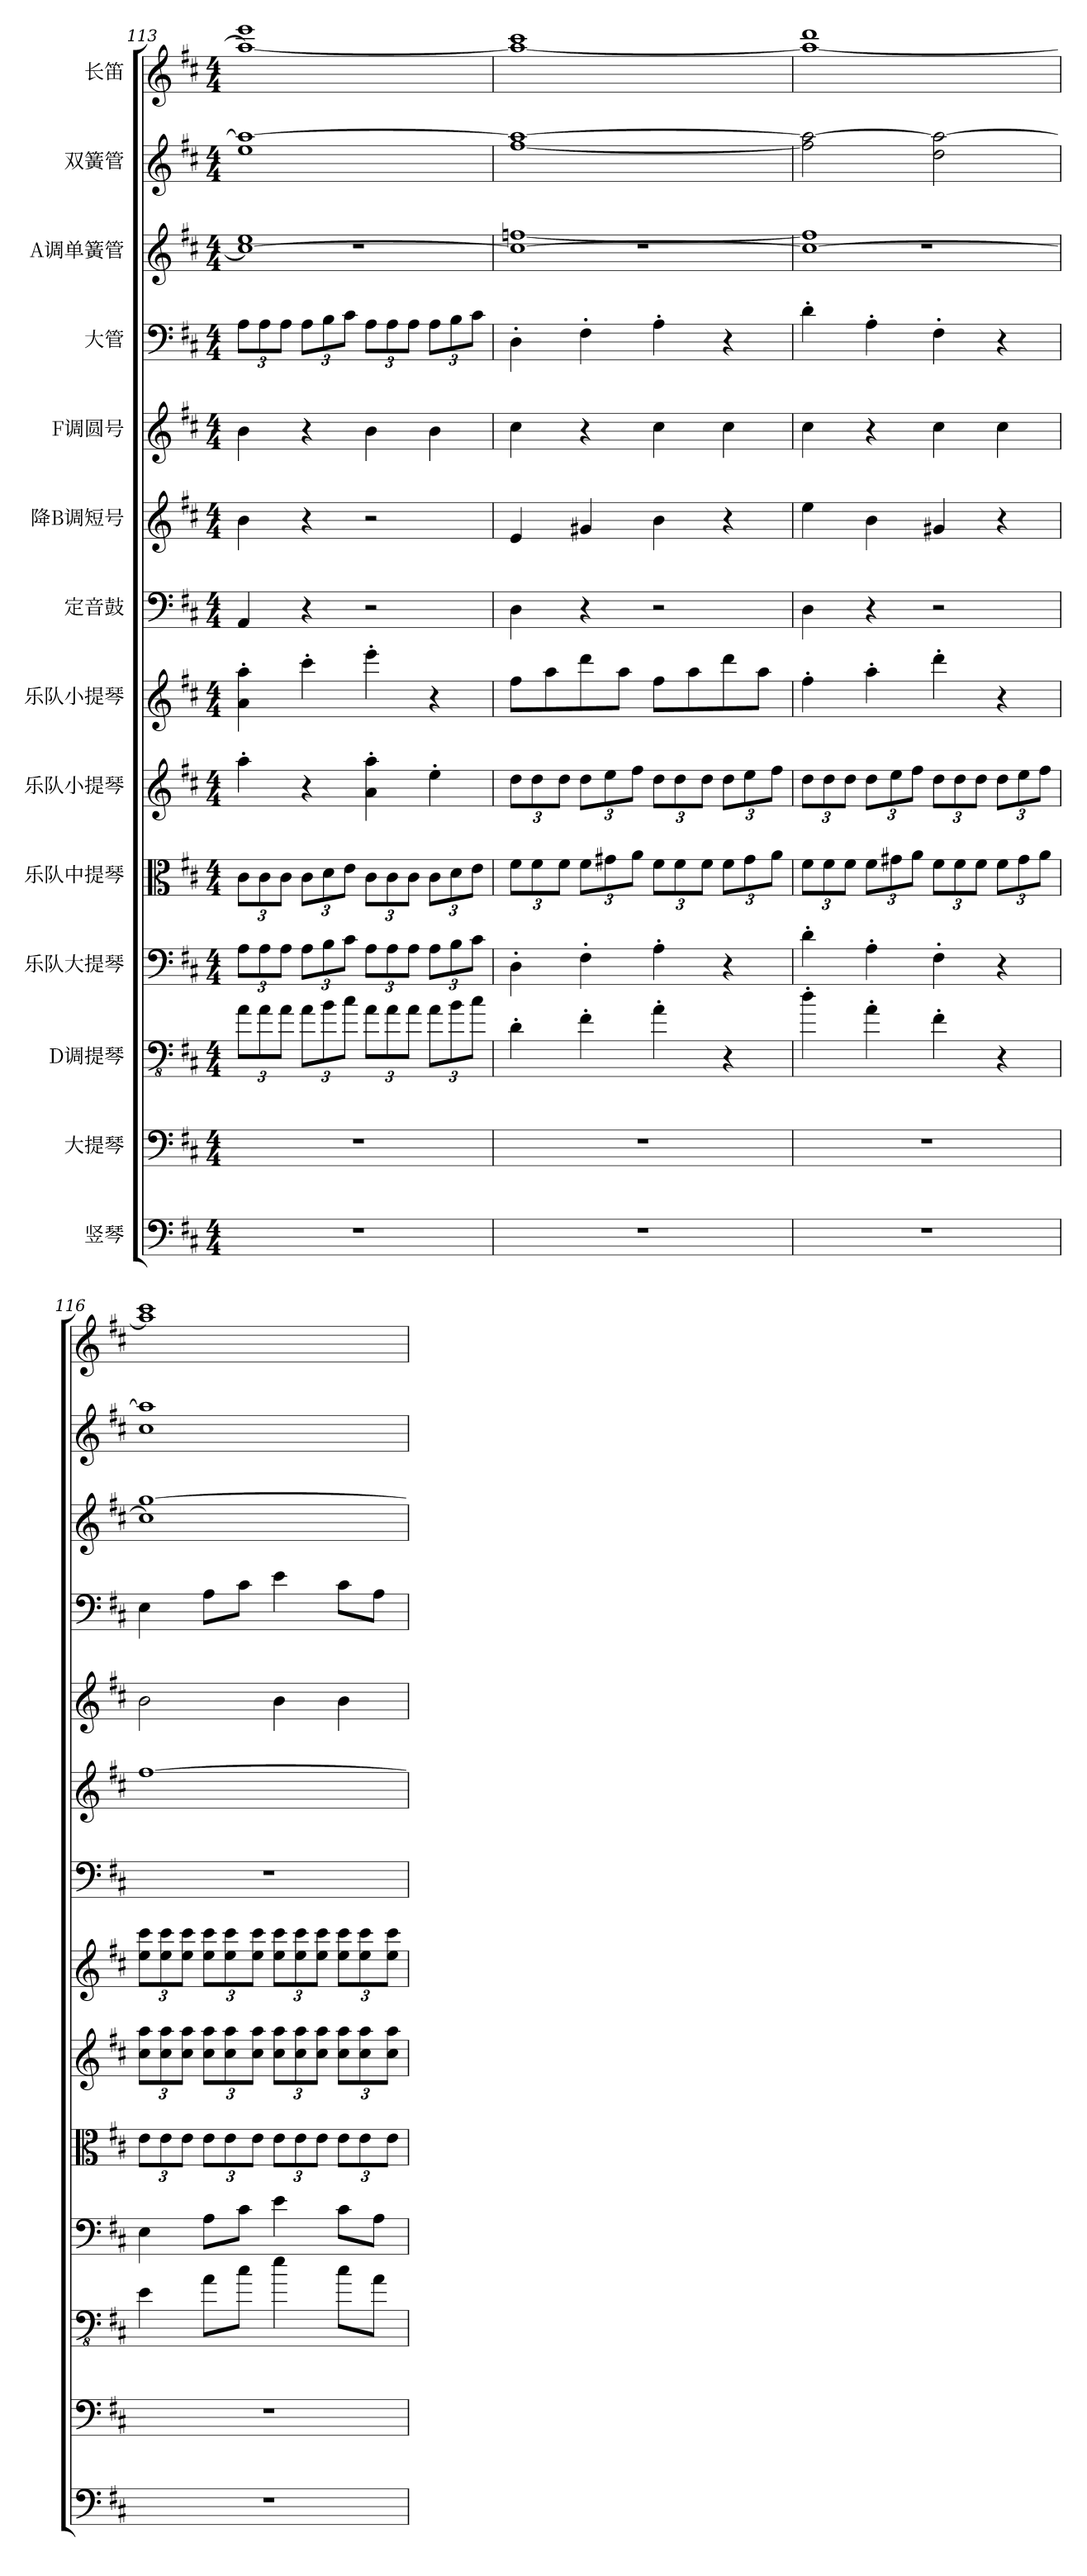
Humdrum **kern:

**kern	**kern	**kern	**kern	**kern	**kern	**kern	**kern	**kern	**kern	**kern	**kern	**kern	**kern
*part14	*part13	*part12	*part11	*part10	*part9	*part8	*part7	*part6	*part5	*part4	*part3	*part2	*part1
*staff14	*staff13	*staff12	*staff11	*staff10	*staff9	*staff8	*staff7	*staff6	*staff5	*staff4	*staff3	*staff2	*staff1
*I"竖琴	*I"大提琴	*I"D调提琴	*I"乐队大提琴	*I"乐队中提琴	*I"乐队小提琴	*I"乐队小提琴	*I"定音鼓	*I"降B调短号	*I"F调圆号	*I"大管	*I"A调单簧管	*I"双簧管	*I"长笛
*clefF4	*clefF4	*clefFv4	*clefF4	*clefC3	*clefG2	*clefG2	*clefF4	*clefG2	*clefG2	*clefF4	*clefG2	*clefG2	*clefG2
*	*	*ITrd7c12	*	*	*	*	*	*ITrd1c2	*ITrd4c7	*	*ITrd2c3	*	*
*k[f#c#]	*k[f#c#]	*k[f#c#]	*k[f#c#]	*k[f#c#]	*k[f#c#]	*k[f#c#]	*k[f#c#]	*k[]	*k[f#]	*k[f#c#]	*k[f#c#g#d#a#]	*k[f#c#]	*k[f#c#]
*M4/4	*M4/4	*M4/4	*M4/4	*M4/4	*M4/4	*M4/4	*M4/4	*M4/4	*M4/4	*M4/4	*M4/4	*M4/4	*M4/4
*	*	*Xbrackettup	*Xbrackettup	*Xbrackettup	*	*	*	*	*	*Xbrackettup	*	*	*
=113	=113	=113	=113	=113	=113	=113	=113	=113	=113	=113	=113	=113	=113
*	*	*	*	*	*	*	*	*	*	*	*^	*	*^
*	*	*	*	*	*	*	*	*	*	*	*	*^	*	*	*
1r	1r	12AA\L	12A\L	12c#\L	4aa'\	4a\' 4aa\'	4AA/	4a\	4e\	12A\L	1r	1cc#	1a_	1ee 1aa_	1eee	1aa_
.	.	12AA\	12A\	12c#\	.	.	.	.	.	12A\	.	.	.	.	.	.
.	.	12AA\J	12A\J	12c#\J	.	.	.	.	.	12A\J	.	.	.	.	.	.
.	.	12AA\L	12A\L	12c#\L	4r	4ccc#'\	4r	4r	4r	12A\L	.	.	.	.	.	.
.	.	12BB\	12B\	12d\	.	.	.	.	.	12B\	.	.	.	.	.	.
.	.	12C#\J	12c#\J	12e\J	.	.	.	.	.	12c#\J	.	.	.	.	.	.
.	.	12AA\L	12A\L	12c#\L	4a\' 4aa\'	4eee'\	2r	2r	4e\	12A\L	.	.	.	.	.	.
.	.	12AA\	12A\	12c#\	.	.	.	.	.	12A\	.	.	.	.	.	.
.	.	12AA\J	12A\J	12c#\J	.	.	.	.	.	12A\J	.	.	.	.	.	.
.	.	12AA\L	12A\L	12c#\L	4ee'\	4r	.	.	4e\	12A\L	.	.	.	.	.	.
.	.	12BB\	12B\	12d\	.	.	.	.	.	12B\	.	.	.	.	.	.
.	.	12C#\J	12c#\J	12e\J	.	.	.	.	.	12c#\J	.	.	.	.	.	.
=114	=114	=114	=114	=114	=114	=114	=114	=114	=114	=114	=114	=114	=114	=114	=114	=114
*	*	*	*	*	*Xbrackettup	*	*	*	*	*	*	*	*	*	*	*
1r	1r	4DD'\	4D'\	12f#\L	12dd\L	8ff#\L	4D\	4d/	4f#\	4D'\	1r	[1ddn	1a_	[1ff# 1aa_	1ccc#	1aa_
.	.	.	.	12f#\	12dd\	.	.	.	.	.	.	.	.	.	.	.
.	.	.	.	.	.	8aa\	.	.	.	.	.	.	.	.	.	.
.	.	.	.	12f#\J	12dd\J	.	.	.	.	.	.	.	.	.	.	.
.	.	4FF#'\	4F#'\	12f#\L	12dd\L	8ddd\	4r	4f#X/	4r	4F#'\	.	.	.	.	.	.
.	.	.	.	12g#X\	12ee\	.	.	.	.	.	.	.	.	.	.	.
.	.	.	.	.	.	8aa\J	.	.	.	.	.	.	.	.	.	.
.	.	.	.	12a\J	12ff#\J	.	.	.	.	.	.	.	.	.	.	.
.	.	4AA'\	4A'\	12f#\L	12dd\L	8ff#\L	2r	4a\	4f#\	4A'\	.	.	.	.	.	.
.	.	.	.	12f#\	12dd\	.	.	.	.	.	.	.	.	.	.	.
.	.	.	.	.	.	8aa\	.	.	.	.	.	.	.	.	.	.
.	.	.	.	12f#\J	12dd\J	.	.	.	.	.	.	.	.	.	.	.
.	.	4r	4r	12f#\L	12dd\L	8ddd\	.	4r	4f#\	4r	.	.	.	.	.	.
.	.	.	.	12g#\	12ee\	.	.	.	.	.	.	.	.	.	.	.
.	.	.	.	.	.	8aa\J	.	.	.	.	.	.	.	.	.	.
.	.	.	.	12a\J	12ff#\J	.	.	.	.	.	.	.	.	.	.	.
!!LO:PB:g=z	!!
=115	=115	=115	=115	=115	=115	=115	=115	=115	=115	=115	=115	=115	=115	=115	=115	=115
1r	1r	4D'\	4d'\	12f#\L	12dd\L	4ff#'\	4D\	4dd\	4f#\	4d'\	1r	1dd]	1a_	2ff#\] 2aa\_	1ddd	1aa_
.	.	.	.	12f#\	12dd\	.	.	.	.	.	.	.	.	.	.	.
.	.	.	.	12f#\J	12dd\J	.	.	.	.	.	.	.	.	.	.	.
.	.	4AA'\	4A'\	12f#\L	12dd\L	4aa'\	4r	4a\	4r	4A'\	.	.	.	.	.	.
.	.	.	.	12g#X\	12ee\	.	.	.	.	.	.	.	.	.	.	.
.	.	.	.	12a\J	12ff#\J	.	.	.	.	.	.	.	.	.	.	.
.	.	4FF#'\	4F#'\	12f#\L	12dd\L	4ddd'\	2r	4f#X/	4f#\	4F#'\	.	.	.	2dd\ 2aa\_	.	.
.	.	.	.	12f#\	12dd\	.	.	.	.	.	.	.	.	.	.	.
.	.	.	.	12f#\J	12dd\J	.	.	.	.	.	.	.	.	.	.	.
.	.	4r	4r	12f#\L	12dd\L	4r	.	4r	4f#\	4r	.	.	.	.	.	.
.	.	.	.	12g#\	12ee\	.	.	.	.	.	.	.	.	.	.	.
.	.	.	.	12a\J	12ff#\J	.	.	.	.	.	.	.	.	.	.	.
*	*	*	*	*	*	*	*	*	*	*	*v	*v	*v	*	*	*
=116	=116	=116	=116	=116	=116	=116	=116	=116	=116	=116	=116	=116	=116	=116
*	*	*	*	*	*	*Xbrackettup	*	*	*	*	*	*	*	*
*	*	*	*	*	*	*	*	*	*	*	*^	*	*	*
1r	1r	4EE\	4E\	12e\L	12cc#\ 12aa\L	12ee\ 12ccc#\L	1r	[1ee	2e\	4E\	[1ee	1a]	1cc# 1aa]	1ccc#	1aa]
.	.	.	.	12e\	12cc#\ 12aa\	12ee\ 12ccc#\	.	.	.	.	.	.	.	.	.
.	.	.	.	12e\J	12cc#\ 12aa\J	12ee\ 12ccc#\J	.	.	.	.	.	.	.	.	.
.	.	8AA\L	8A\L	12e\L	12cc#\ 12aa\L	12ee\ 12ccc#\L	.	.	.	8A\L	.	.	.	.	.
.	.	.	.	12e\	12cc#\ 12aa\	12ee\ 12ccc#\	.	.	.	.	.	.	.	.	.
.	.	8C#\J	8c#\J	.	.	.	.	.	.	8c#\J	.	.	.	.	.
.	.	.	.	12e\J	12cc#\ 12aa\J	12ee\ 12ccc#\J	.	.	.	.	.	.	.	.	.
.	.	4E\	4e\	12e\L	12cc#\ 12aa\L	12ee\ 12ccc#\L	.	.	4e\	4e\	.	.	.	.	.
.	.	.	.	12e\	12cc#\ 12aa\	12ee\ 12ccc#\	.	.	.	.	.	.	.	.	.
.	.	.	.	12e\J	12cc#\ 12aa\J	12ee\ 12ccc#\J	.	.	.	.	.	.	.	.	.
.	.	8C#\L	8c#\L	12e\L	12cc#\ 12aa\L	12ee\ 12ccc#\L	.	.	4e\	8c#\L	.	.	.	.	.
.	.	.	.	12e\	12cc#\ 12aa\	12ee\ 12ccc#\	.	.	.	.	.	.	.	.	.
.	.	8AA\J	8A\J	.	.	.	.	.	.	8A\J	.	.	.	.	.
.	.	.	.	12e\J	12cc#\ 12aa\J	12ee\ 12ccc#\J	.	.	.	.	.	.	.	.	.
*	*	*	*	*	*	*	*	*	*	*	*v	*v	*	*v	*v
=	=	=	=	=	=	=	=	=	=	=	=	=	=
*-	*-	*-	*-	*-	*-	*-	*-	*-	*-	*-	*-	*-	*-
